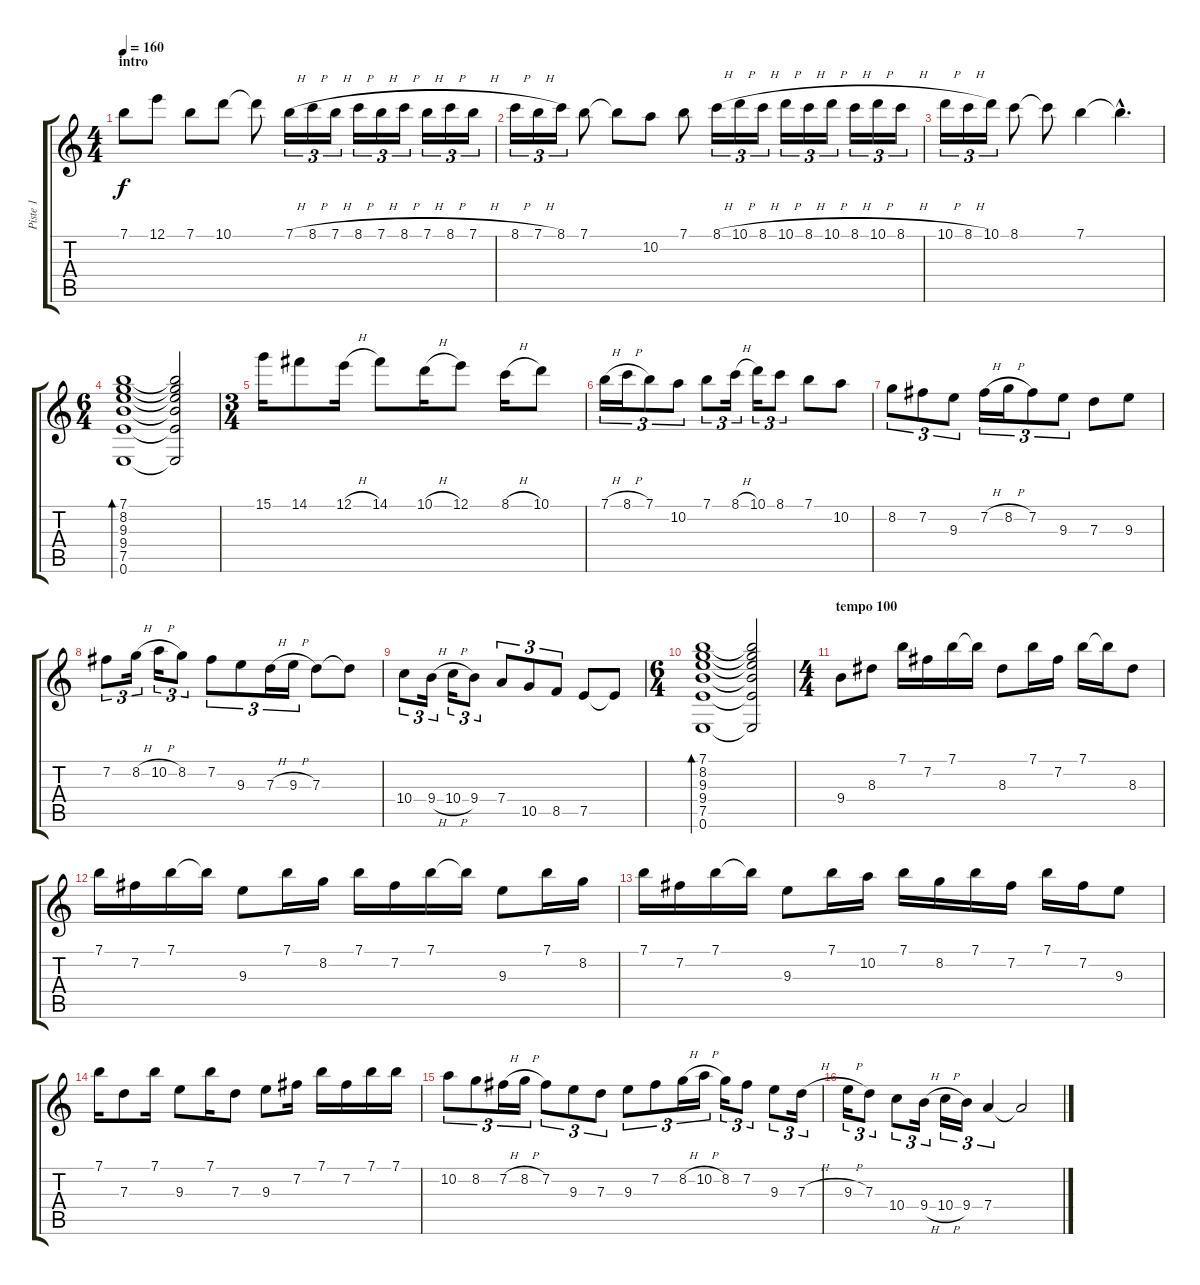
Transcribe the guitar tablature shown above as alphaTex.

\track ("Piste 1" "Piste 1") {instrument acousticguitarsteel}
\staff {score tabs}
\tuning (E4 B3 G3 D3 A2 E2) {hide}
\ts (4 4)
\section ("" "intro")
\tempo 160
\clef g2
\ks c
7.1.8{dy f instrument acousticguitarsteel} 12.1.8 7.1.8 10.1.8 10.1{t}.8 7.1{h}.16{tu (3 2)} 8.1{h}.16{tu (3 2)} 7.1{h}.16{tu (3 2)} 8.1{h}.16{tu (3 2)} 7.1{h}.16{tu (3 2)} 8.1{h}.16{tu (3 2)} 7.1{h}.16{tu (3 2)} 8.1{h}.16{tu (3 2)} 7.1{h}.16{tu (3 2)} |
8.1{h}.16{tu (3 2)} 7.1{h}.16{tu (3 2)} 8.1.16{tu (3 2)} 7.1.8 7.1{t}.8 10.2.8 7.1.8 8.1{h}.16{tu (3 2)} 10.1{h}.16{tu (3 2)} 8.1{h}.16{tu (3 2)} 10.1{h}.16{tu (3 2)} 8.1{h}.16{tu (3 2)} 10.1{h}.16{tu (3 2)} 8.1{h}.16{tu (3 2)} 10.1{h}.16{tu (3 2)} 8.1{h}.16{tu (3 2)} |
10.1{h}.16{tu (3 2)} 8.1{h}.16{tu (3 2)} 10.1.16{tu (3 2)} 8.1.8 8.1{t}.8 7.1.4 7.1{hac t}.4{d} |
\ts (6 4)
(7.1 8.2 9.3 9.4 7.5 0.6).1{bd 480} (7.1{t} 8.2{t} 9.3{t} 9.4{t} 7.5{t} 0.6{t}).2 |
\ts (3 4)
15.1.16 14.1.8 12.1{h}.16 14.1.8 10.1{h}.16 12.1.8 8.1{h}.16 10.1.8 |
7.1{h}.16{tu (3 2)} 8.1{h}.16{tu (3 2)} 7.1.8{tu (3 2)} 10.2.8{tu (3 2)} 7.1.8{tu (3 2)} 8.1{h}.16{tu (3 2)} 10.1.16{tu (3 2)} 8.1.8{tu (3 2)} 7.1.8 10.2.8 |
8.2.8{tu (3 2)} 7.2.8{tu (3 2)} 9.3.8{tu (3 2)} 7.2{h}.16{tu (3 2)} 8.2{h}.16{tu (3 2)} 7.2.8{tu (3 2)} 9.3.8{tu (3 2)} 7.3.8 9.3.8 |
7.2.8{tu (3 2)} 8.2{h}.16{tu (3 2)} 10.2{h}.16{tu (3 2)} 8.2.8{tu (3 2)} 7.2.8{tu (3 2)} 9.3.8{tu (3 2)} 7.3{h}.16{tu (3 2)} 9.3{h}.16{tu (3 2)} 7.3.8 7.3{t}.8 |
10.4.8{tu (3 2)} 9.4{h}.16{tu (3 2)} 10.4{h}.16{tu (3 2)} 9.4.8{tu (3 2)} 7.4.8{tu (3 2)} 10.5.8{tu (3 2)} 8.5.8{tu (3 2)} 7.5.8 7.5{t}.8 |
\ts (6 4)
(7.1 8.2 9.3 9.4 7.5 0.6).1{bd 480} (7.1{t} 8.2{t} 9.3{t} 9.4{t} 7.5{t} 0.6{t}).2 |
\ts (4 4)
\section ("" "tempo 100")
9.4.8 8.3.8 7.1.16 7.2.16 7.1.16 7.1{t}.16 8.3.8 7.1.16 7.2.16 7.1.16 7.1{t}.16 8.3.8 |
7.1.16 7.2.16 7.1.16 7.1{t}.16 9.3.8 7.1.16 8.2.16 7.1.16 7.2.16 7.1.16 7.1{t}.16 9.3.8 7.1.16 8.2.16 |
7.1.16 7.2.16 7.1.16 7.1{t}.16 9.3.8 7.1.16 10.2.16 7.1.16 8.2.16 7.1.16 7.2.16 7.1.16 7.2.16 9.3.8 |
7.1.16 7.3.8 7.1.16 9.3.8 7.1.16 7.3.8 9.3.8 7.2.16 7.1.16 7.2.16 7.1.16 7.1.16 |
10.2.8{tu (3 2)} 8.2.8{tu (3 2)} 7.2{h}.16{tu (3 2)} 8.2{h}.16{tu (3 2)} 7.2.8{tu (3 2)} 9.3.8{tu (3 2)} 7.3.8{tu (3 2)} 9.3.8{tu (3 2)} 7.2.8{tu (3 2)} 8.2{h}.16{tu (3 2)} 10.2{h}.16{tu (3 2)} 8.2.16{tu (3 2)} 7.2.8{tu (3 2)} 9.3.8{tu (3 2)} 7.3{h}.16{tu (3 2)} |
9.3{h}.16{tu (3 2)} 7.3.8{tu (3 2)} 10.4.8{tu (3 2)} 9.4{h}.16{tu (3 2)} 10.4{h}.16{tu (3 2)} 9.4.16{tu (3 2)} 7.4.4{tu (3 2)} 7.4{t}.2
